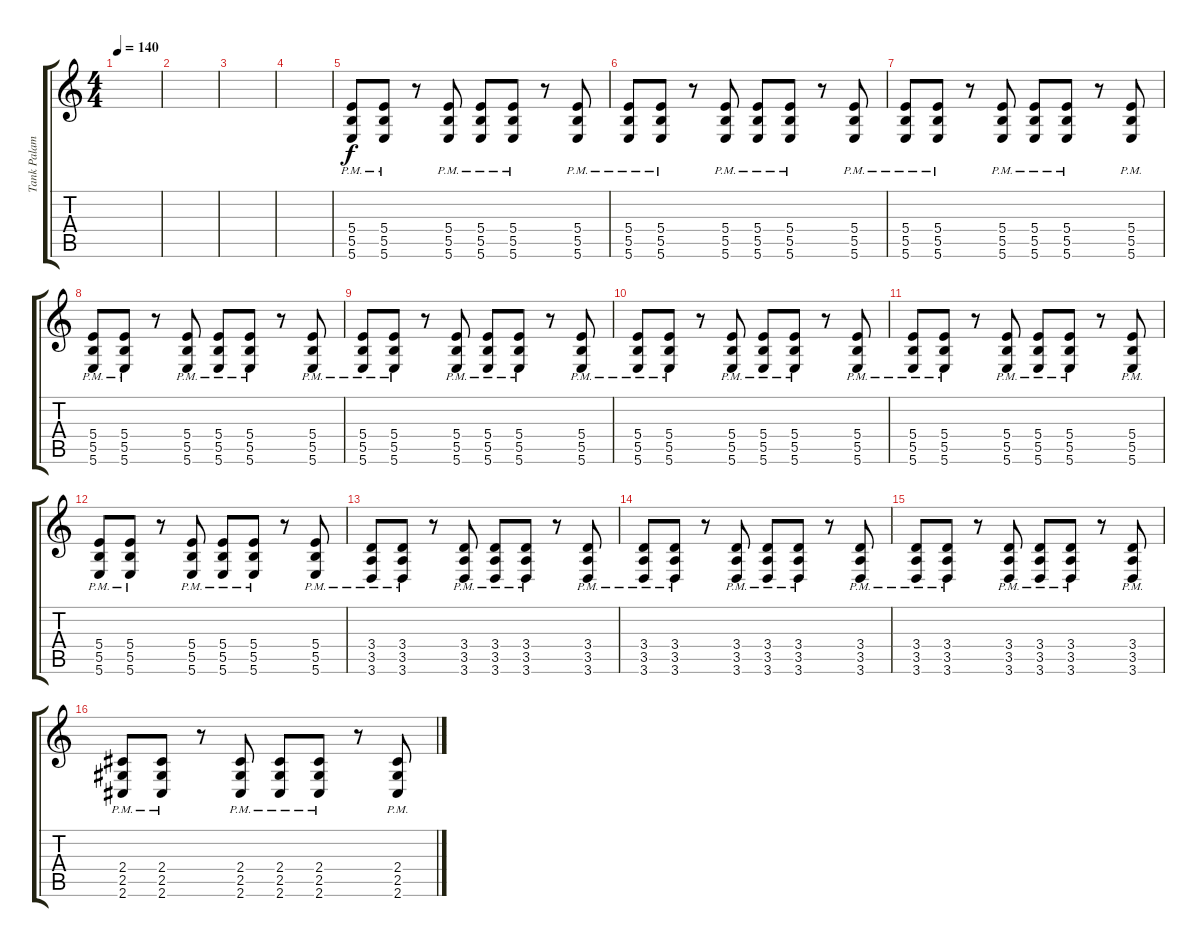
\track ("Tank Palamara I" "Tank Palam") {instrument distortionguitar}
\staff {score tabs}
\tuning (Db4 Ab3 E3 B2 Gb2 B1) {hide}
\ts (4 4)
\tempo 140
\clef g2
\ks c
|
|
|
|
(5.4{pm} 5.5{pm} 5.6{pm}).8 (5.4{pm} 5.5{pm} 5.6{pm}).8 r.8 (5.4{pm} 5.5{pm} 5.6{pm}).8 (5.4{pm} 5.5{pm} 5.6{pm}).8 (5.4{pm} 5.5{pm} 5.6{pm}).8 r.8 (5.4{pm} 5.5{pm} 5.6{pm}).8 |
(5.4{pm} 5.5{pm} 5.6{pm}).8 (5.4{pm} 5.5{pm} 5.6{pm}).8 r.8 (5.4{pm} 5.5{pm} 5.6{pm}).8 (5.4{pm} 5.5{pm} 5.6{pm}).8 (5.4{pm} 5.5{pm} 5.6{pm}).8 r.8 (5.4{pm} 5.5{pm} 5.6{pm}).8 |
(5.4{pm} 5.5{pm} 5.6{pm}).8 (5.4{pm} 5.5{pm} 5.6{pm}).8 r.8 (5.4{pm} 5.5{pm} 5.6{pm}).8 (5.4{pm} 5.5{pm} 5.6{pm}).8 (5.4{pm} 5.5{pm} 5.6{pm}).8 r.8 (5.4{pm} 5.5{pm} 5.6{pm}).8 |
(5.4{pm} 5.5{pm} 5.6{pm}).8 (5.4{pm} 5.5{pm} 5.6{pm}).8 r.8 (5.4{pm} 5.5{pm} 5.6{pm}).8 (5.4{pm} 5.5{pm} 5.6{pm}).8 (5.4{pm} 5.5{pm} 5.6{pm}).8 r.8 (5.4{pm} 5.5{pm} 5.6{pm}).8 |
(5.4{pm} 5.5{pm} 5.6{pm}).8 (5.4{pm} 5.5{pm} 5.6{pm}).8 r.8 (5.4{pm} 5.5{pm} 5.6{pm}).8 (5.4{pm} 5.5{pm} 5.6{pm}).8 (5.4{pm} 5.5{pm} 5.6{pm}).8 r.8 (5.4{pm} 5.5{pm} 5.6{pm}).8 |
(5.4{pm} 5.5{pm} 5.6{pm}).8 (5.4{pm} 5.5{pm} 5.6{pm}).8 r.8 (5.4{pm} 5.5{pm} 5.6{pm}).8 (5.4{pm} 5.5{pm} 5.6{pm}).8 (5.4{pm} 5.5{pm} 5.6{pm}).8 r.8 (5.4{pm} 5.5{pm} 5.6{pm}).8 |
(5.4{pm} 5.5{pm} 5.6{pm}).8 (5.4{pm} 5.5{pm} 5.6{pm}).8 r.8 (5.4{pm} 5.5{pm} 5.6{pm}).8 (5.4{pm} 5.5{pm} 5.6{pm}).8 (5.4{pm} 5.5{pm} 5.6{pm}).8 r.8 (5.4{pm} 5.5{pm} 5.6{pm}).8 |
(5.4{pm} 5.5{pm} 5.6{pm}).8 (5.4{pm} 5.5{pm} 5.6{pm}).8 r.8 (5.4{pm} 5.5{pm} 5.6{pm}).8 (5.4{pm} 5.5{pm} 5.6{pm}).8 (5.4{pm} 5.5{pm} 5.6{pm}).8 r.8 (5.4{pm} 5.5{pm} 5.6{pm}).8 |
(3.4{pm} 3.5{pm} 3.6{pm}).8 (3.4{pm} 3.5{pm} 3.6{pm}).8 r.8 (3.4{pm} 3.5{pm} 3.6{pm}).8 (3.4{pm} 3.5{pm} 3.6{pm}).8 (3.4{pm} 3.5{pm} 3.6{pm}).8 r.8 (3.4{pm} 3.5{pm} 3.6{pm}).8 |
(3.4{pm} 3.5{pm} 3.6{pm}).8 (3.4{pm} 3.5{pm} 3.6{pm}).8 r.8 (3.4{pm} 3.5{pm} 3.6{pm}).8 (3.4{pm} 3.5{pm} 3.6{pm}).8 (3.4{pm} 3.5{pm} 3.6{pm}).8 r.8 (3.4{pm} 3.5{pm} 3.6{pm}).8 |
(3.4{pm} 3.5{pm} 3.6{pm}).8 (3.4{pm} 3.5{pm} 3.6{pm}).8 r.8 (3.4{pm} 3.5{pm} 3.6{pm}).8 (3.4{pm} 3.5{pm} 3.6{pm}).8 (3.4{pm} 3.5{pm} 3.6{pm}).8 r.8 (3.4{pm} 3.5{pm} 3.6{pm}).8 |
(2.4{pm} 2.5{pm} 2.6{pm}).8 (2.4{pm} 2.5{pm} 2.6{pm}).8 r.8 (2.4{pm} 2.5{pm} 2.6{pm}).8 (2.4{pm} 2.5{pm} 2.6{pm}).8 (2.4{pm} 2.5{pm} 2.6{pm}).8 r.8 (2.4{pm} 2.5{pm} 2.6{pm}).8
